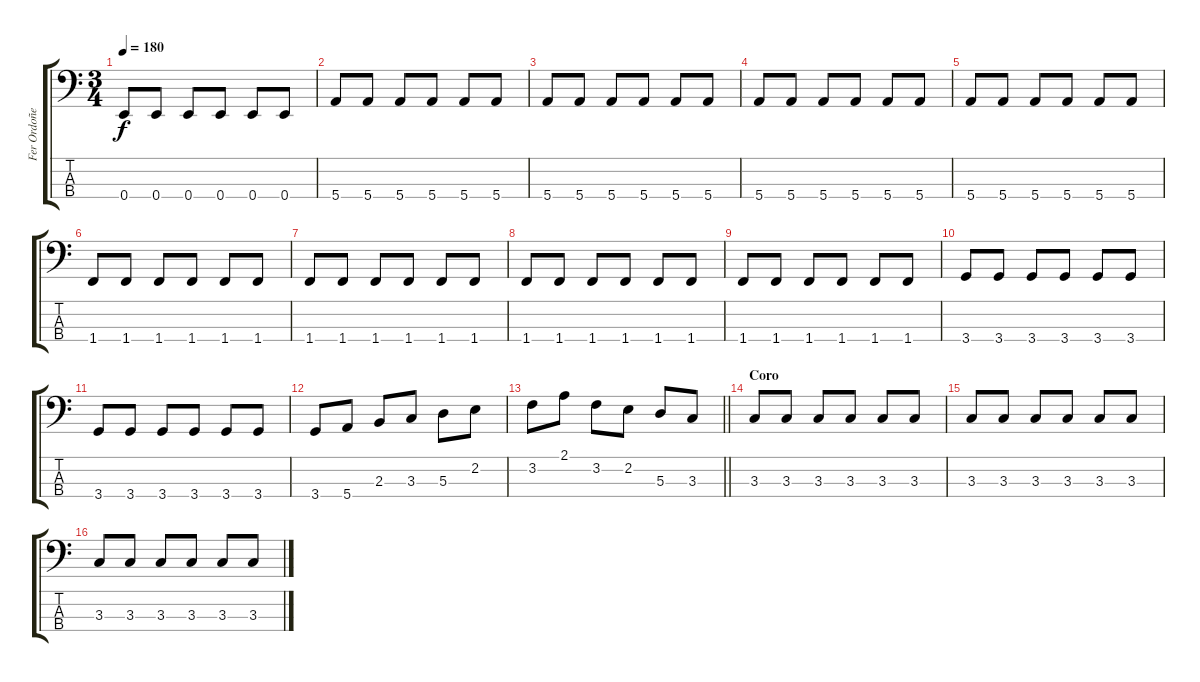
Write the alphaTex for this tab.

\track ("Fer Ordoñez" "Fer Ordoñe") {instrument electricbassfinger}
\staff {score tabs}
\tuning (G2 D2 A1 E1) {hide}
\ts (3 4)
\tempo 180
\clef f4
\ks c
0.4.8{dy f} 0.4.8 0.4.8 0.4.8 0.4.8 0.4.8 |
5.4.8 5.4.8 5.4.8 5.4.8 5.4.8 5.4.8 |
5.4.8 5.4.8 5.4.8 5.4.8 5.4.8 5.4.8 |
5.4.8 5.4.8 5.4.8 5.4.8 5.4.8 5.4.8 |
5.4.8 5.4.8 5.4.8 5.4.8 5.4.8 5.4.8 |
1.4.8 1.4.8 1.4.8 1.4.8 1.4.8 1.4.8 |
1.4.8 1.4.8 1.4.8 1.4.8 1.4.8 1.4.8 |
1.4.8 1.4.8 1.4.8 1.4.8 1.4.8 1.4.8 |
1.4.8 1.4.8 1.4.8 1.4.8 1.4.8 1.4.8 |
3.4.8 3.4.8 3.4.8 3.4.8 3.4.8 3.4.8 |
3.4.8 3.4.8 3.4.8 3.4.8 3.4.8 3.4.8 |
3.4.8 5.4.8 2.3.8 3.3.8 5.3.8 2.2.8 |
\barLineRight lightlight
3.2.8 2.1.8 3.2.8 2.2.8 5.3.8 3.3.8 |
\section ("" "Coro")
3.3.8 3.3.8 3.3.8 3.3.8 3.3.8 3.3.8 |
3.3.8 3.3.8 3.3.8 3.3.8 3.3.8 3.3.8 |
3.3.8 3.3.8 3.3.8 3.3.8 3.3.8 3.3.8
